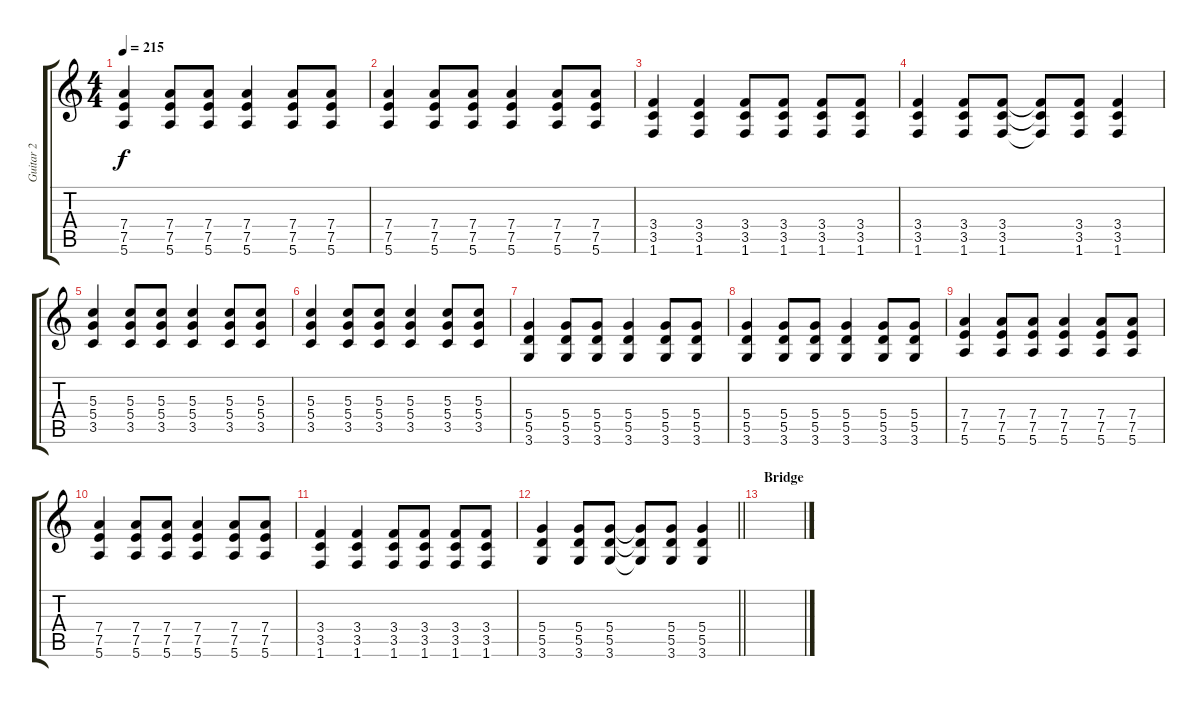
\track ("Guitar 2" "Guitar 2") {instrument overdrivenguitar}
\staff {score tabs}
\tuning (E4 B3 G3 D3 A2 E2) {hide}
\ts (4 4)
\tempo 215
\clef g2
\ks c
(7.4 7.5 5.6).4{dy f} (7.4 7.5 5.6).8 (7.4 7.5 5.6).8 (7.4 7.5 5.6).4 (7.4 7.5 5.6).8 (7.4 7.5 5.6).8 |
(7.4 7.5 5.6).4 (7.4 7.5 5.6).8 (7.4 7.5 5.6).8 (7.4 7.5 5.6).4 (7.4 7.5 5.6).8 (7.4 7.5 5.6).8 |
(3.4 3.5 1.6).4 (3.4 3.5 1.6).4 (3.4 3.5 1.6).8 (3.4 3.5 1.6).8 (3.4 3.5 1.6).8 (3.4 3.5 1.6).8 |
(3.4 3.5 1.6).4 (3.4 3.5 1.6).8 (3.4 3.5 1.6).8 (3.4{t} 3.5{t} 1.6{t}).8 (3.4 3.5 1.6).8 (3.4 3.5 1.6).4 |
(5.3 5.4 3.5).4 (5.3 5.4 3.5).8 (5.3 5.4 3.5).8 (5.3 5.4 3.5).4 (5.3 5.4 3.5).8 (5.3 5.4 3.5).8 |
(5.3 5.4 3.5).4 (5.3 5.4 3.5).8 (5.3 5.4 3.5).8 (5.3 5.4 3.5).4 (5.3 5.4 3.5).8 (5.3 5.4 3.5).8 |
(5.4 5.5 3.6).4 (5.4 5.5 3.6).8 (5.4 5.5 3.6).8 (5.4 5.5 3.6).4 (5.4 5.5 3.6).8 (5.4 5.5 3.6).8 |
(5.4 5.5 3.6).4 (5.4 5.5 3.6).8 (5.4 5.5 3.6).8 (5.4 5.5 3.6).4 (5.4 5.5 3.6).8 (5.4 5.5 3.6).8 |
(7.4 7.5 5.6).4 (7.4 7.5 5.6).8 (7.4 7.5 5.6).8 (7.4 7.5 5.6).4 (7.4 7.5 5.6).8 (7.4 7.5 5.6).8 |
(7.4 7.5 5.6).4 (7.4 7.5 5.6).8 (7.4 7.5 5.6).8 (7.4 7.5 5.6).4 (7.4 7.5 5.6).8 (7.4 7.5 5.6).8 |
(3.4 3.5 1.6).4 (3.4 3.5 1.6).4 (3.4 3.5 1.6).8 (3.4 3.5 1.6).8 (3.4 3.5 1.6).8 (3.4 3.5 1.6).8 |
\barLineRight lightlight
(5.4 5.5 3.6).4 (5.4 5.5 3.6).8 (5.4 5.5 3.6).8 (5.4{t} 5.5{t} 3.6{t}).8 (5.4 5.5 3.6).8 (5.4 5.5 3.6).4 |
\section ("" "Bridge")
